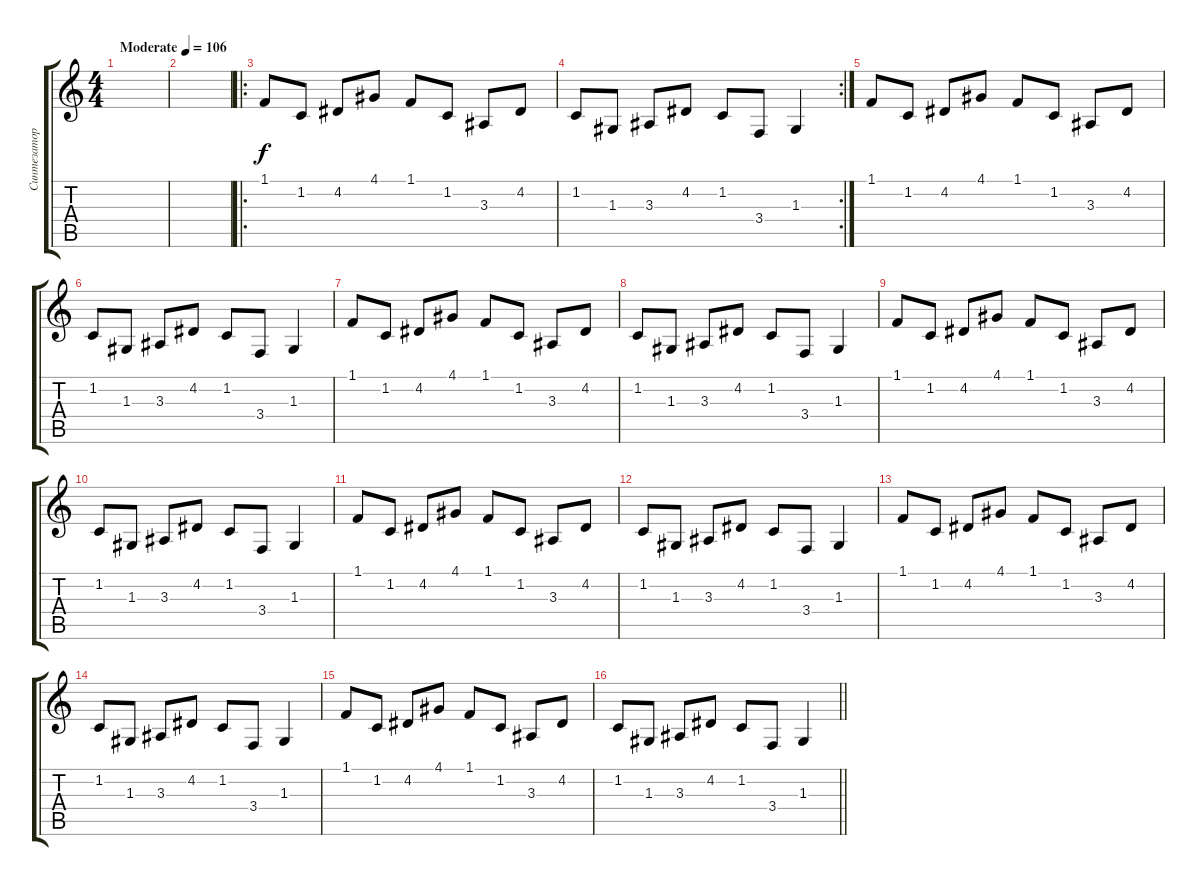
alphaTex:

\track ("Синтезатор" "Синтезатор") {instrument honkytonkpiano}
\staff {score tabs}
\tuning (E4 B3 G3 D3 A2 E2) {hide}
\ts (4 4)
\tempo (106 "Moderate")
\clef g2
\ks c
|
|
\ro
1.1.8 1.2.8 4.2.8 4.1.8 1.1.8 1.2.8 3.3.8 4.2.8 |
\rc 2
1.2.8 1.3.8 3.3.8 4.2.8 1.2.8 3.4.8 1.3.4 |
1.1.8 1.2.8 4.2.8 4.1.8 1.1.8 1.2.8 3.3.8 4.2.8 |
1.2.8 1.3.8 3.3.8 4.2.8 1.2.8 3.4.8 1.3.4 |
1.1.8 1.2.8 4.2.8 4.1.8 1.1.8 1.2.8 3.3.8 4.2.8 |
1.2.8 1.3.8 3.3.8 4.2.8 1.2.8 3.4.8 1.3.4 |
1.1.8 1.2.8 4.2.8 4.1.8 1.1.8 1.2.8 3.3.8 4.2.8 |
1.2.8 1.3.8 3.3.8 4.2.8 1.2.8 3.4.8 1.3.4 |
1.1.8 1.2.8 4.2.8 4.1.8 1.1.8 1.2.8 3.3.8 4.2.8 |
1.2.8 1.3.8 3.3.8 4.2.8 1.2.8 3.4.8 1.3.4 |
1.1.8 1.2.8 4.2.8 4.1.8 1.1.8 1.2.8 3.3.8 4.2.8 |
1.2.8 1.3.8 3.3.8 4.2.8 1.2.8 3.4.8 1.3.4 |
1.1.8 1.2.8 4.2.8 4.1.8 1.1.8 1.2.8 3.3.8 4.2.8 |
\barLineRight lightlight
1.2.8 1.3.8 3.3.8 4.2.8 1.2.8 3.4.8 1.3.4
